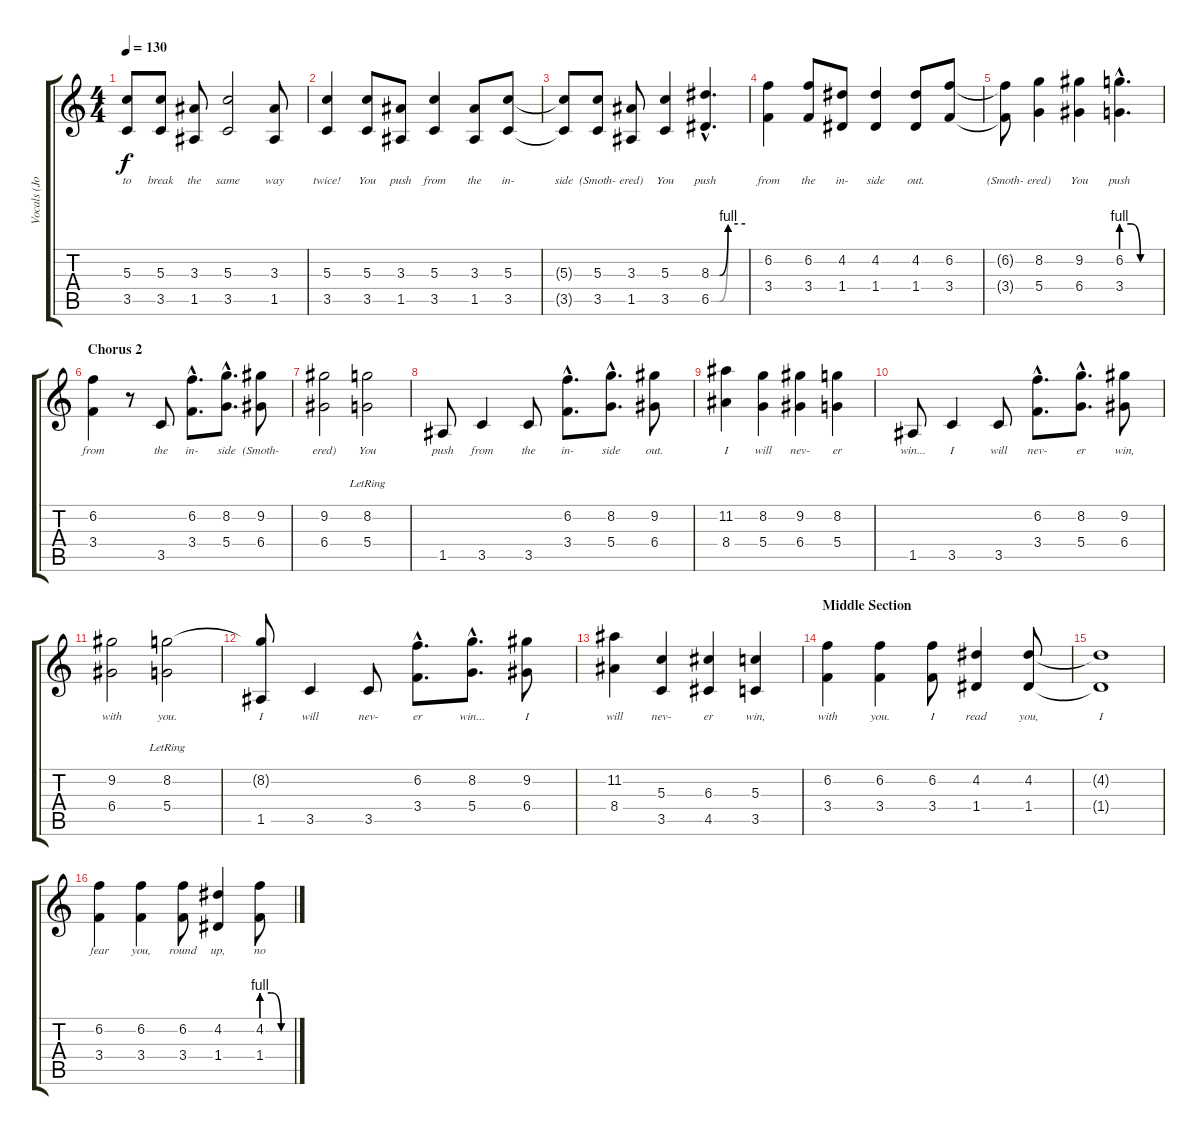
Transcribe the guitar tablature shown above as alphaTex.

\track ("Vocals (Jonny Santos)" "Vocals (Jo") {instrument overdrivenguitar}
\staff {score tabs}
\tuning (E4 B3 G3 D3 A2 E2) {hide}
\ts (4 4)
\tempo 130
\clef g2
\ks c
(5.3{t} 3.5{t}).8{lyrics (0 "to") lyrics (1 "") lyrics (2 "") lyrics (3 "") lyrics (4 "") dy f} (5.3 3.5).8{lyrics (0 "break") lyrics (1 "") lyrics (2 "") lyrics (3 "") lyrics (4 "")} (3.3 1.5).8{lyrics (0 "the") lyrics (1 "") lyrics (2 "") lyrics (3 "") lyrics (4 "")} (5.3 3.5).2{lyrics (0 "same") lyrics (1 "") lyrics (2 "") lyrics (3 "") lyrics (4 "")} (3.3 1.5).8{lyrics (0 "way") lyrics (1 "") lyrics (2 "") lyrics (3 "") lyrics (4 "")} |
(5.3 3.5).4{lyrics (0 "twice!") lyrics (1 "") lyrics (2 "") lyrics (3 "") lyrics (4 "")} (5.3 3.5).8{lyrics (0 "You") lyrics (1 "") lyrics (2 "") lyrics (3 "") lyrics (4 "")} (3.3 1.5).8{lyrics (0 "push") lyrics (1 "") lyrics (2 "") lyrics (3 "") lyrics (4 "")} (5.3 3.5).4{lyrics (0 "from") lyrics (1 "") lyrics (2 "") lyrics (3 "") lyrics (4 "")} (3.3 1.5).8{lyrics (0 "the") lyrics (1 "") lyrics (2 "") lyrics (3 "") lyrics (4 "")} (5.3 3.5).8{lyrics (0 "in-") lyrics (1 "") lyrics (2 "") lyrics (3 "") lyrics (4 "")} |
(5.3{t} 3.5{t}).8{lyrics (0 "side") lyrics (1 "") lyrics (2 "") lyrics (3 "") lyrics (4 "")} (5.3 3.5).8{lyrics (0 "(Smoth-") lyrics (1 "") lyrics (2 "") lyrics (3 "") lyrics (4 "")} (3.3 1.5).8{lyrics (0 "ered)") lyrics (1 "") lyrics (2 "") lyrics (3 "") lyrics (4 "")} (5.3 3.5).4{lyrics (0 "You") lyrics (1 "") lyrics (2 "") lyrics (3 "") lyrics (4 "")} (8.3{be (custom 0 0 15 0 30 4 60 4) hac} 6.5{be (custom 0 0 15 0 30 4 60 4) hac}).4{d lyrics (0 "push") lyrics (1 "") lyrics (2 "") lyrics (3 "") lyrics (4 "")} |
(6.2 3.4).4{lyrics (0 "from") lyrics (1 "") lyrics (2 "") lyrics (3 "") lyrics (4 "")} (6.2 3.4).8{lyrics (0 "the") lyrics (1 "") lyrics (2 "") lyrics (3 "") lyrics (4 "")} (4.2 1.4).8{lyrics (0 "in-") lyrics (1 "") lyrics (2 "") lyrics (3 "") lyrics (4 "")} (4.2 1.4).4{lyrics (0 "side") lyrics (1 "") lyrics (2 "") lyrics (3 "") lyrics (4 "")} (4.2 1.4).8{lyrics (0 "out.") lyrics (1 "") lyrics (2 "") lyrics (3 "") lyrics (4 "")} (6.2 3.4).8{lyrics (0 "") lyrics (1 "") lyrics (2 "") lyrics (3 "") lyrics (4 "")} |
(6.2{t} 3.4{t}).8{lyrics (0 "(Smoth-") lyrics (1 "") lyrics (2 "") lyrics (3 "") lyrics (4 "")} (8.2 5.4).4{lyrics (0 "ered)") lyrics (1 "") lyrics (2 "") lyrics (3 "") lyrics (4 "")} (9.2 6.4).4{lyrics (0 "You") lyrics (1 "") lyrics (2 "") lyrics (3 "") lyrics (4 "")} (6.2{be (custom 0 4 15 4 30 0 60 0) hac} 3.4{be (custom 0 4 15 4 30 0 60 0) hac}).4{d lyrics (0 "push") lyrics (1 "") lyrics (2 "") lyrics (3 "") lyrics (4 "")} |
\section ("" "Chorus 2")
(6.2 3.4).4{lyrics (0 "from") lyrics (1 "") lyrics (2 "") lyrics (3 "") lyrics (4 "")} r.8 3.5.8{lyrics (0 "the") lyrics (1 "") lyrics (2 "") lyrics (3 "") lyrics (4 "")} (6.2{hac} 3.4{hac}).8{d lyrics (0 "in-") lyrics (1 "") lyrics (2 "") lyrics (3 "") lyrics (4 "")} (8.2{hac} 5.4{hac}).8{d lyrics (0 "side") lyrics (1 "") lyrics (2 "") lyrics (3 "") lyrics (4 "")} (9.2 6.4).8{lyrics (0 "(Smoth-") lyrics (1 "") lyrics (2 "") lyrics (3 "") lyrics (4 "")} |
(9.2 6.4).2{lyrics (0 "ered)") lyrics (1 "") lyrics (2 "") lyrics (3 "") lyrics (4 "")} (8.2{lr} 5.4).2{lyrics (0 "You") lyrics (1 "") lyrics (2 "") lyrics (3 "") lyrics (4 "")} |
1.5.8{lyrics (0 "push") lyrics (1 "") lyrics (2 "") lyrics (3 "") lyrics (4 "")} 3.5.4{lyrics (0 "from") lyrics (1 "") lyrics (2 "") lyrics (3 "") lyrics (4 "")} 3.5.8{lyrics (0 "the") lyrics (1 "") lyrics (2 "") lyrics (3 "") lyrics (4 "")} (6.2{hac} 3.4{hac}).8{d lyrics (0 "in-") lyrics (1 "") lyrics (2 "") lyrics (3 "") lyrics (4 "")} (8.2{hac} 5.4{hac}).8{d lyrics (0 "side") lyrics (1 "") lyrics (2 "") lyrics (3 "") lyrics (4 "")} (9.2 6.4).8{lyrics (0 "out.") lyrics (1 "") lyrics (2 "") lyrics (3 "") lyrics (4 "")} |
(11.2 8.4).4{lyrics (0 "I") lyrics (1 "") lyrics (2 "") lyrics (3 "") lyrics (4 "")} (8.2 5.4).4{lyrics (0 "will") lyrics (1 "") lyrics (2 "") lyrics (3 "") lyrics (4 "")} (9.2 6.4).4{lyrics (0 "nev-") lyrics (1 "") lyrics (2 "") lyrics (3 "") lyrics (4 "")} (8.2 5.4).4{lyrics (0 "er") lyrics (1 "") lyrics (2 "") lyrics (3 "") lyrics (4 "")} |
1.5.8{lyrics (0 "win...") lyrics (1 "") lyrics (2 "") lyrics (3 "") lyrics (4 "")} 3.5.4{lyrics (0 "I") lyrics (1 "") lyrics (2 "") lyrics (3 "") lyrics (4 "")} 3.5.8{lyrics (0 "will") lyrics (1 "") lyrics (2 "") lyrics (3 "") lyrics (4 "")} (6.2{hac} 3.4{hac}).8{d lyrics (0 "nev-") lyrics (1 "") lyrics (2 "") lyrics (3 "") lyrics (4 "")} (8.2{hac} 5.4{hac}).8{d lyrics (0 "er") lyrics (1 "") lyrics (2 "") lyrics (3 "") lyrics (4 "")} (9.2 6.4).8{lyrics (0 "win,") lyrics (1 "") lyrics (2 "") lyrics (3 "") lyrics (4 "")} |
(9.2 6.4).2{lyrics (0 "with") lyrics (1 "") lyrics (2 "") lyrics (3 "") lyrics (4 "")} (8.2{lr} 5.4).2{lyrics (0 "you.") lyrics (1 "") lyrics (2 "") lyrics (3 "") lyrics (4 "")} |
(8.2{t} 1.5).8{lyrics (0 "I") lyrics (1 "") lyrics (2 "") lyrics (3 "") lyrics (4 "")} 3.5.4{lyrics (0 "will") lyrics (1 "") lyrics (2 "") lyrics (3 "") lyrics (4 "")} 3.5.8{lyrics (0 "nev-") lyrics (1 "") lyrics (2 "") lyrics (3 "") lyrics (4 "")} (6.2{hac} 3.4{hac}).8{d lyrics (0 "er") lyrics (1 "") lyrics (2 "") lyrics (3 "") lyrics (4 "")} (8.2{hac} 5.4{hac}).8{d lyrics (0 "win...") lyrics (1 "") lyrics (2 "") lyrics (3 "") lyrics (4 "")} (9.2 6.4).8{lyrics (0 "I") lyrics (1 "") lyrics (2 "") lyrics (3 "") lyrics (4 "")} |
(11.2 8.4).4{lyrics (0 "will") lyrics (1 "") lyrics (2 "") lyrics (3 "") lyrics (4 "")} (5.3 3.5).4{lyrics (0 "nev-") lyrics (1 "") lyrics (2 "") lyrics (3 "") lyrics (4 "")} (6.3 4.5).4{lyrics (0 "er") lyrics (1 "") lyrics (2 "") lyrics (3 "") lyrics (4 "")} (5.3 3.5).4{lyrics (0 "win,") lyrics (1 "") lyrics (2 "") lyrics (3 "") lyrics (4 "")} |
\section ("" "Middle Section")
(6.2 3.4).4{lyrics (0 "with") lyrics (1 "") lyrics (2 "") lyrics (3 "") lyrics (4 "")} (6.2 3.4).4{lyrics (0 "you.") lyrics (1 "") lyrics (2 "") lyrics (3 "") lyrics (4 "")} (6.2 3.4).8{lyrics (0 "I") lyrics (1 "") lyrics (2 "") lyrics (3 "") lyrics (4 "")} (4.2 1.4).4{lyrics (0 "read") lyrics (1 "") lyrics (2 "") lyrics (3 "") lyrics (4 "")} (4.2 1.4).8{lyrics (0 "you,") lyrics (1 "") lyrics (2 "") lyrics (3 "") lyrics (4 "")} |
(4.2{t} 1.4{t}).1{lyrics (0 "I") lyrics (1 "") lyrics (2 "") lyrics (3 "") lyrics (4 "")} |
(6.2 3.4).4{lyrics (0 "fear") lyrics (1 "") lyrics (2 "") lyrics (3 "") lyrics (4 "")} (6.2 3.4).4{lyrics (0 "you,") lyrics (1 "") lyrics (2 "") lyrics (3 "") lyrics (4 "")} (6.2 3.4).8{lyrics (0 "round") lyrics (1 "") lyrics (2 "") lyrics (3 "") lyrics (4 "")} (4.2 1.4).4{lyrics (0 "up,") lyrics (1 "") lyrics (2 "") lyrics (3 "") lyrics (4 "")} (4.2{be (custom 0 4 20 4 40 0 60 0)} 1.4{be (custom 0 4 20 4 40 0 60 0)}).8{lyrics (0 "no") lyrics (1 "") lyrics (2 "") lyrics (3 "") lyrics (4 "")}
